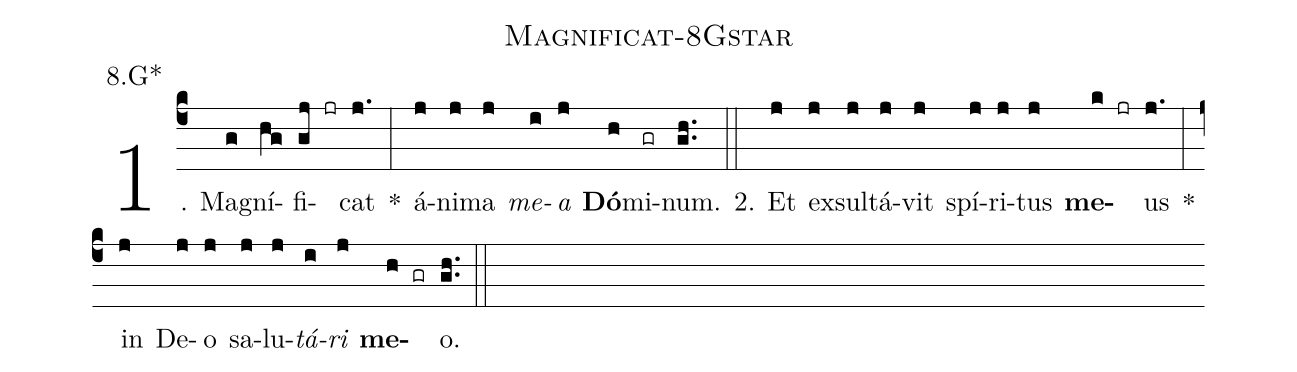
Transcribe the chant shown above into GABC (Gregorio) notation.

name: Magnificat-8Gstar;
annotation: 8.G*;
%%
(c4)1. Ma(g)gní(hg)fi(gj jr)cat(j.) *(:) á(j)ni(j)ma(j) <i>me</i>(i)<i>a</i>(j) <b>Dó</b>(h)mi(gr)num.(gh..) (::)
2. Et(j) ex(j)sul(j)tá(j)vit(j) spí(j)ri(j)tus(j) <b>me</b>(k jr)us(j.) *(:) in(j) De(j)o(j) sa(j)lu(j)<i>tá</i>(i)<i>ri</i>(j) <b>me</b>(h gr)o.(gh..) (::)
